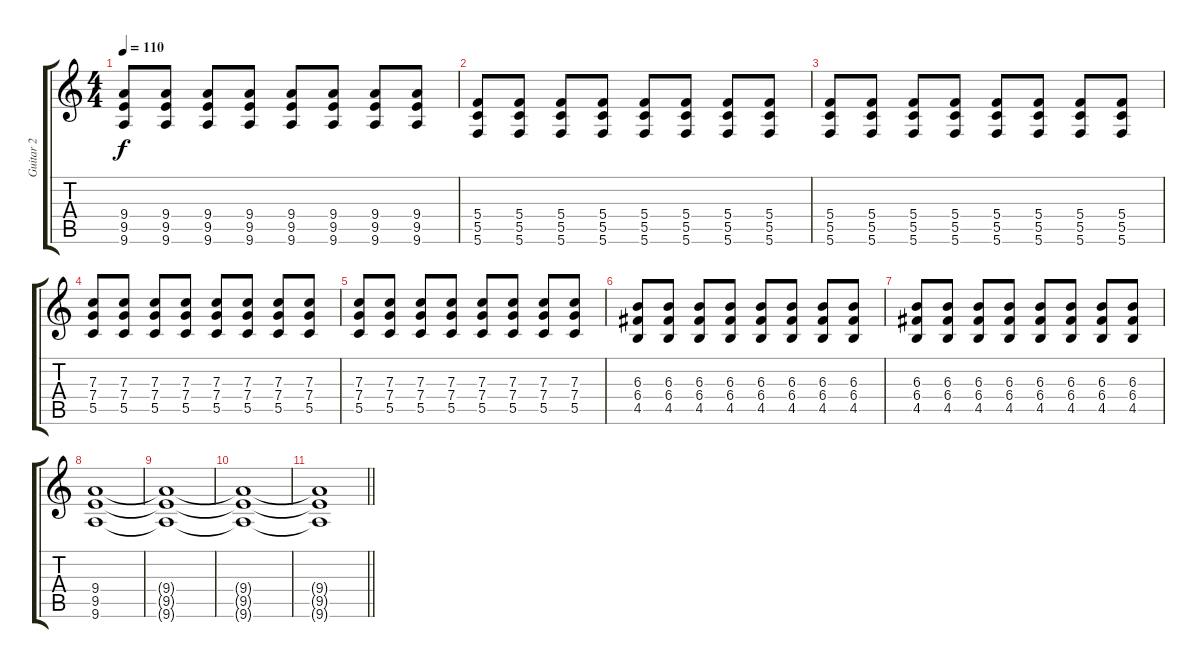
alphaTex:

\track ("Guitar 2" "Guitar 2") {instrument distortionguitar}
\staff {score tabs}
\tuning (D4 A3 F3 C3 G2 C2) {hide}
\ts (4 4)
\tempo 110
\clef g2
\ks c
(9.4 9.5 9.6).8{dy f} (9.4 9.5 9.6).8 (9.4 9.5 9.6).8 (9.4 9.5 9.6).8 (9.4 9.5 9.6).8 (9.4 9.5 9.6).8 (9.4 9.5 9.6).8 (9.4 9.5 9.6).8 |
(5.4 5.5 5.6).8 (5.4 5.5 5.6).8 (5.4 5.5 5.6).8 (5.4 5.5 5.6).8 (5.4 5.5 5.6).8 (5.4 5.5 5.6).8 (5.4 5.5 5.6).8 (5.4 5.5 5.6).8 |
(5.4 5.5 5.6).8 (5.4 5.5 5.6).8 (5.4 5.5 5.6).8 (5.4 5.5 5.6).8 (5.4 5.5 5.6).8 (5.4 5.5 5.6).8 (5.4 5.5 5.6).8 (5.4 5.5 5.6).8 |
(7.3 7.4 5.5).8 (7.3 7.4 5.5).8 (7.3 7.4 5.5).8 (7.3 7.4 5.5).8 (7.3 7.4 5.5).8 (7.3 7.4 5.5).8 (7.3 7.4 5.5).8 (7.3 7.4 5.5).8 |
(7.3 7.4 5.5).8 (7.3 7.4 5.5).8 (7.3 7.4 5.5).8 (7.3 7.4 5.5).8 (7.3 7.4 5.5).8 (7.3 7.4 5.5).8 (7.3 7.4 5.5).8 (7.3 7.4 5.5).8 |
(6.3 6.4 4.5).8 (6.3 6.4 4.5).8 (6.3 6.4 4.5).8 (6.3 6.4 4.5).8 (6.3 6.4 4.5).8 (6.3 6.4 4.5).8 (6.3 6.4 4.5).8 (6.3 6.4 4.5).8 |
(6.3 6.4 4.5).8 (6.3 6.4 4.5).8 (6.3 6.4 4.5).8 (6.3 6.4 4.5).8 (6.3 6.4 4.5).8 (6.3 6.4 4.5).8 (6.3 6.4 4.5).8 (6.3 6.4 4.5).8 |
(9.4 9.5 9.6).1{volume 0} |
(9.4{t} 9.5{t} 9.6{t}).1 |
(9.4{t} 9.5{t} 9.6{t}).1 |
\barLineRight lightlight
(9.4{t} 9.5{t} 9.6{t}).1
